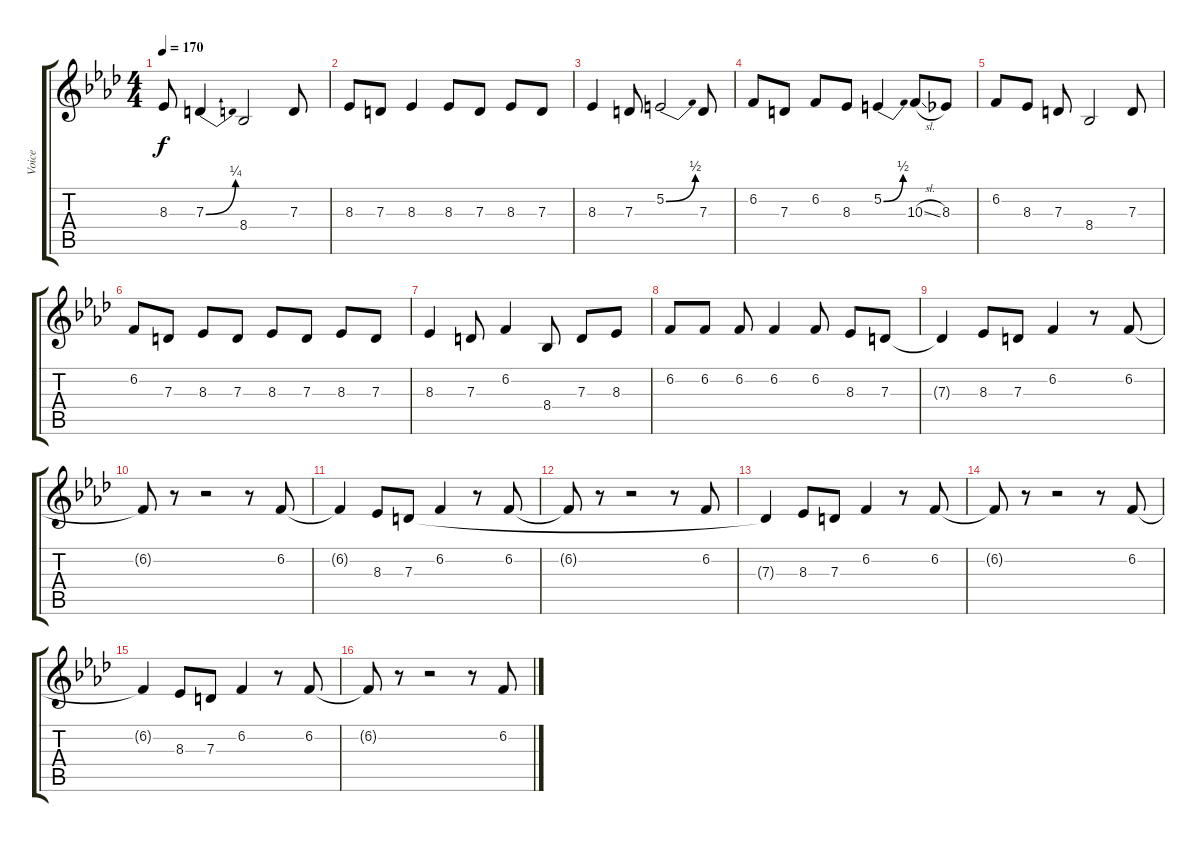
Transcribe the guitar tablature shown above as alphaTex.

\track ("Voice" "Voice") {instrument harmonica}
\staff {score tabs}
\tuning (E4 B3 G3 D3 A2 E2) {hide}
\ts (4 4)
\tempo 170
\clef g2
\ks ab
8.3.8{dy f} 7.3{be (bend 0 0 60 1)}.4 8.4.2 7.3.8 |
8.3.8 7.3.8 8.3.4 8.3.8 7.3.8 8.3.8 7.3.8 |
8.3.4 7.3.8 5.2{be (bend 0 0 60 2)}.2 7.3.8 |
6.2.8 7.3.8 6.2.8 8.3.8 5.2{be (bend 0 0 60 2)}.4 10.3{sl}.8 8.3.8 |
6.2.8 8.3.8{txt ""} 7.3.8 8.4.2 7.3.8 |
6.2.8 7.3.8 8.3.8 7.3.8 8.3.8 7.3.8 8.3.8 7.3.8 |
8.3.4 7.3.8 6.2.4 8.4.8 7.3.8 8.3.8 |
6.2.8 6.2.8 6.2.8 6.2.4 6.2.8 8.3.8 7.3.8 |
7.3{t}.4 8.3.8 7.3.8 6.2.4 r.8 6.2.8 |
6.2{t}.8 r.8 r.2 r.8 6.2.8 |
6.2{t}.4 8.3.8 7.3.8 6.2.4 r.8 6.2.8 |
6.2{t}.8 r.8 r.2 r.8 6.2.8 |
7.3{t}.4 8.3.8 7.3.8 6.2.4 r.8 6.2.8 |
6.2{t}.8 r.8 r.2 r.8 6.2.8 |
6.2{t}.4 8.3.8 7.3.8 6.2.4 r.8 6.2.8 |
6.2{t}.8 r.8 r.2 r.8 6.2.8
